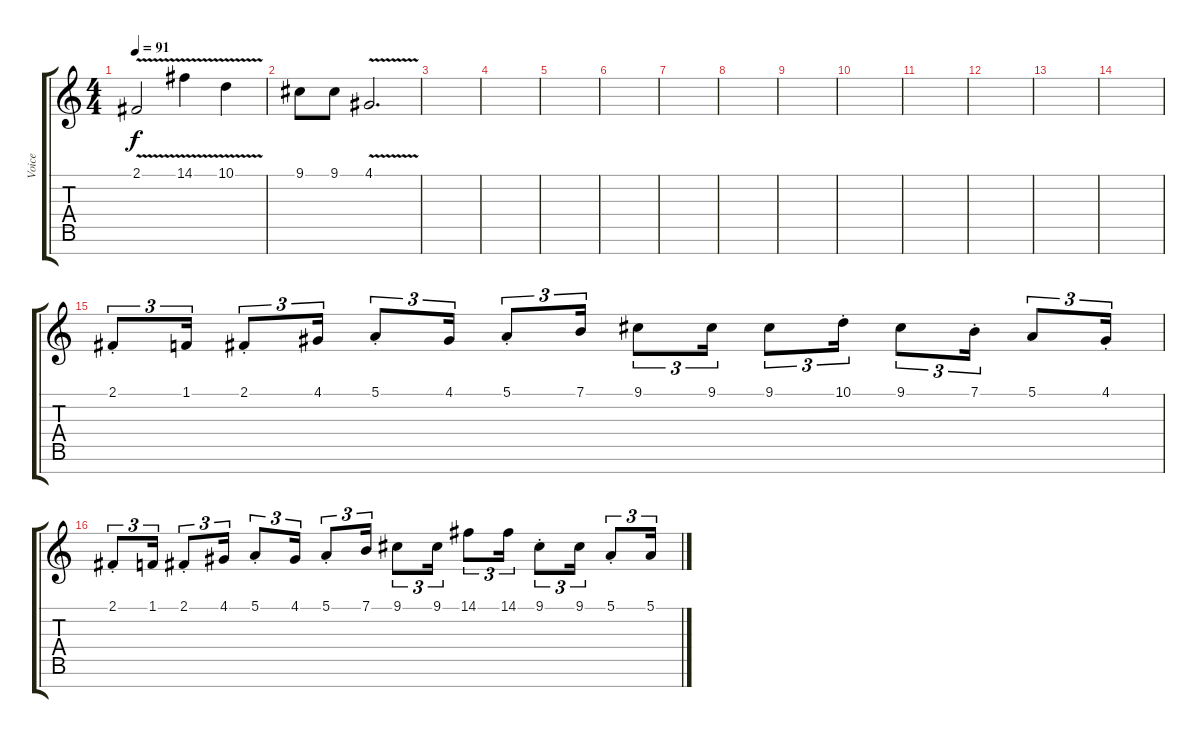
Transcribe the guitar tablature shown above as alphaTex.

\track ("Voice" "Voice") {instrument flute}
\staff {score tabs}
\tuning (E4 B3 G3 D3 A2 E2 B1) {hide}
\ts (4 4)
\tempo 91
\clef g2
\ks c
2.1{v}.2{dy f} 14.1{v}.4 10.1{v}.4 |
9.1.8 9.1.8 4.1{v}.2{d} |
|
|
|
|
|
|
|
|
|
|
|
|
2.1{st}.8{tu (3 2)} 1.1.16{tu (3 2)} 2.1{st}.8{tu (3 2)} 4.1.16{tu (3 2)} 5.1{st}.8{tu (3 2)} 4.1.16{tu (3 2)} 5.1{st}.8{tu (3 2)} 7.1.16{tu (3 2)} 9.1.8{tu (3 2)} 9.1.16{tu (3 2)} 9.1.8{tu (3 2)} 10.1{st}.16{tu (3 2)} 9.1.8{tu (3 2)} 7.1{st}.16{tu (3 2)} 5.1.8{tu (3 2)} 4.1{st}.16{tu (3 2)} |
2.1{st}.8{tu (3 2)} 1.1.16{tu (3 2)} 2.1{st}.8{tu (3 2)} 4.1.16{tu (3 2)} 5.1{st}.8{tu (3 2)} 4.1.16{tu (3 2)} 5.1{st}.8{tu (3 2)} 7.1.16{tu (3 2)} 9.1.8{tu (3 2)} 9.1.16{tu (3 2)} 14.1.8{tu (3 2)} 14.1.16{tu (3 2)} 9.1{st}.8{tu (3 2)} 9.1.16{tu (3 2)} 5.1{st}.8{tu (3 2)} 5.1.16{tu (3 2)}
